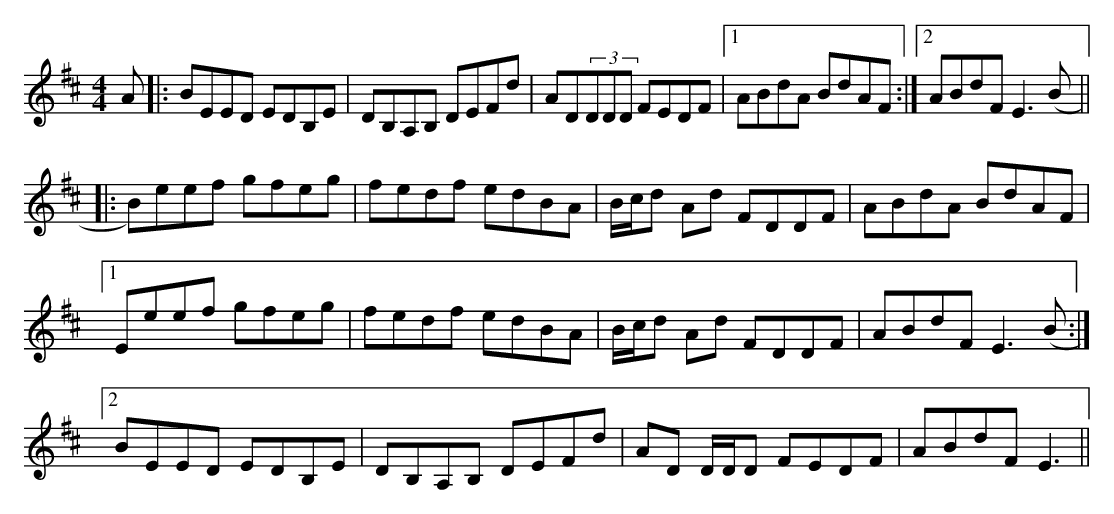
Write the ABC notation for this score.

X:1
M:4/4
K:Edor
A|:BEED EDB,E|DB,A,B, DEFd|AD(3DDD FEDF|1 ABdA BdAF:|2 ABdF E3 (B||
|:B)eef gfeg|fedf edBA|B/c/d Ad FDDF|ABdA BdAF|
[1 Eeef gfeg|fedf edBA|B/c/d Ad FDDF|ABdF E3 (B:|
[2 BEED EDB,E|DB,A,B, DEFd|AD D/D/D FEDF|ABdF E3||
